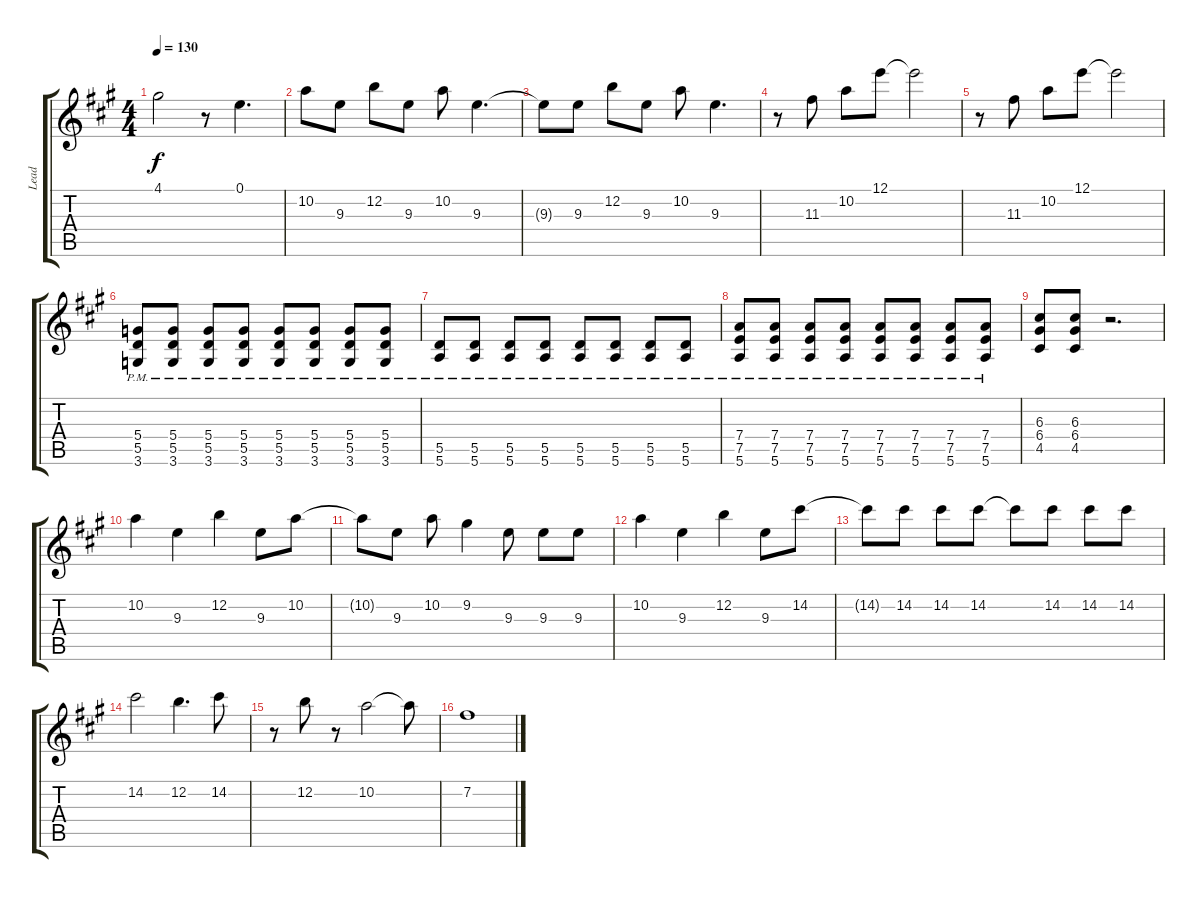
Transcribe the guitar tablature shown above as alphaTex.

\track ("Lead" "Lead") {instrument overdrivenguitar}
\staff {score tabs}
\tuning (E4 B3 G3 D3 A2 E2) {hide}
\ts (4 4)
\tempo 130
\clef g2
\ks a
4.1.2{dy f} r.8 0.1.4{d} |
10.2.8 9.3.8 12.2.8 9.3.8 10.2.8 9.3.4{d} |
9.3{t}.8 9.3.8 12.2.8 9.3.8 10.2.8 9.3.4{d} |
r.8 11.3.8 10.2.8 12.1.8 12.1{t}.2 |
r.8 11.3.8 10.2.8 12.1.8 12.1{t}.2 |
(5.4{pm} 5.5{pm} 3.6{pm}).8 (5.4{pm} 5.5{pm} 3.6{pm}).8 (5.4{pm} 5.5{pm} 3.6{pm}).8 (5.4{pm} 5.5{pm} 3.6{pm}).8 (5.4{pm} 5.5{pm} 3.6{pm}).8 (5.4{pm} 5.5{pm} 3.6{pm}).8 (5.4{pm} 5.5{pm} 3.6{pm}).8 (5.4{pm} 5.5{pm} 3.6{pm}).8 |
(5.5{pm} 5.6{pm}).8 (5.5{pm} 5.6{pm}).8 (5.5{pm} 5.6{pm}).8 (5.5{pm} 5.6{pm}).8 (5.5{pm} 5.6{pm}).8 (5.5{pm} 5.6{pm}).8 (5.5{pm} 5.6{pm}).8 (5.5{pm} 5.6{pm}).8 |
(7.4{pm} 7.5{pm} 5.6{pm}).8 (7.4{pm} 7.5{pm} 5.6{pm}).8 (7.4{pm} 7.5{pm} 5.6{pm}).8 (7.4{pm} 7.5{pm} 5.6{pm}).8 (7.4{pm} 7.5{pm} 5.6{pm}).8 (7.4{pm} 7.5{pm} 5.6{pm}).8 (7.4{pm} 7.5{pm} 5.6{pm}).8 (7.4{pm} 7.5{pm} 5.6{pm}).8 |
(6.3 6.4 4.5).8{volume 10} (6.3 6.4 4.5).8 r.2{d} |
10.2.4 9.3.4 12.2.4 9.3.8 10.2.8 |
10.2{t}.8 9.3.8 10.2.8 9.2.4 9.3.8 9.3.8 9.3.8 |
10.2.4 9.3.4 12.2.4 9.3.8 14.2.8 |
14.2{t}.8 14.2.8 14.2.8 14.2.8 14.2{t}.8 14.2.8 14.2.8 14.2.8 |
14.2.2 12.2.4{d} 14.2.8 |
r.8 12.2.8 r.8 10.2.2 10.2{t}.8 |
7.2.1
